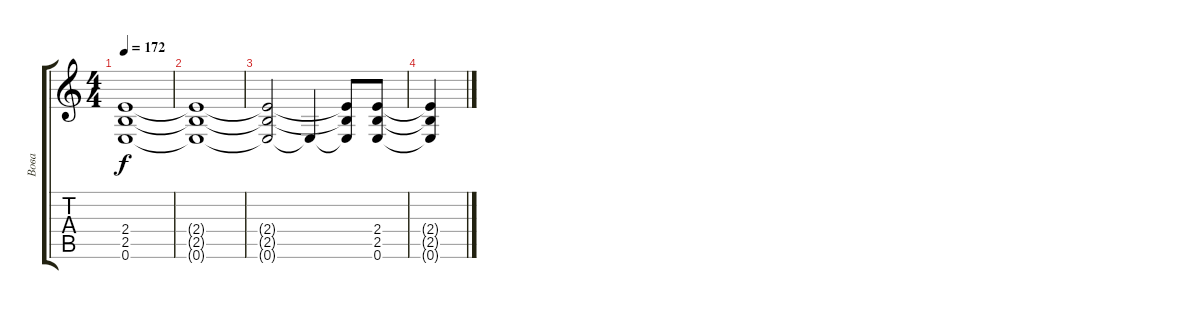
\track ("Вова" "Вова") {instrument distortionguitar}
\staff {score tabs}
\tuning (E4 B3 G3 D3 A2 E2) {hide}
\ts (4 4)
\tempo 172
\clef g2
\ks c
(2.4{t} 2.5{t} 0.6{t}).1{dy f} |
(2.4{t} 2.5{t} 0.6{t}).1 |
(2.4{t} 2.5{t} 0.6{t}).2 0.6{t}.4 (2.4{t} 2.5{t} 0.6{t}).8 (2.4 2.5 0.6).8 |
(2.4{t} 2.5{t} 0.6{t}).4
